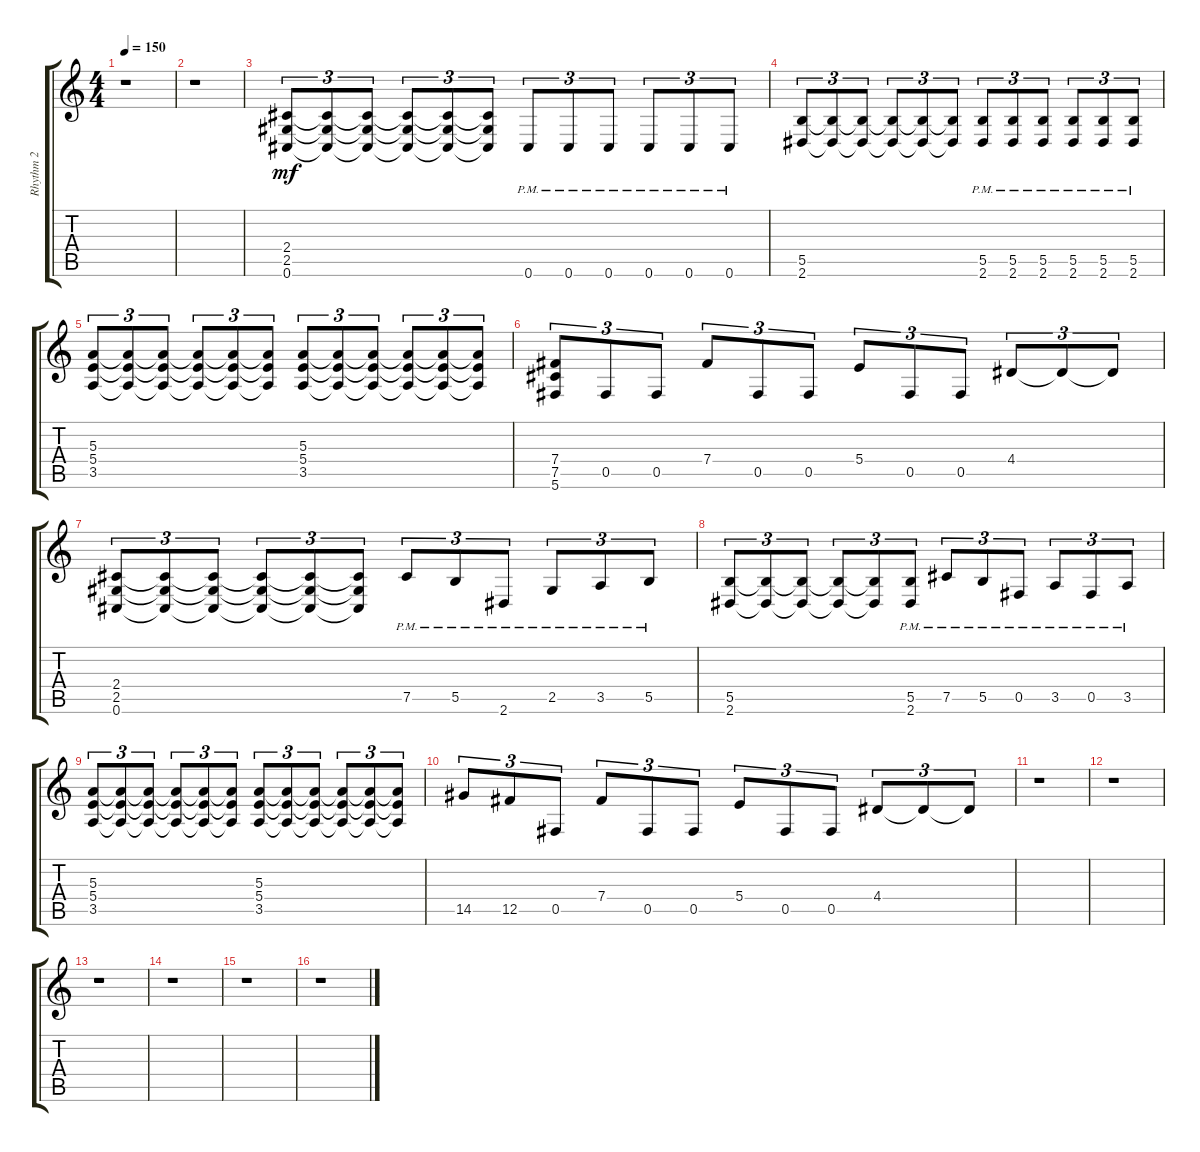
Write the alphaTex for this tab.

\track ("Rhythm 2" "Rhythm 2") {instrument distortionguitar}
\staff {score tabs}
\tuning (Db4 Ab3 E3 B2 Gb2 Db2) {hide}
\ts (4 4)
\tempo 150
\clef g2
\ks c
r.1{dy mf} |
r.1 |
(2.4 2.5 0.6).8{tu (3 2)} (2.4{t} 2.5{t} 0.6{t}).8{tu (3 2)} (2.4{t} 2.5{t} 0.6{t}).8{tu (3 2)} (2.4{t} 2.5{t} 0.6{t}).8{tu (3 2)} (2.4{t} 2.5{t} 0.6{t}).8{tu (3 2)} (2.4{t} 2.5{t} 0.6{t}).8{tu (3 2)} 0.6{pm}.8{tu (3 2)} 0.6{pm}.8{tu (3 2)} 0.6{pm}.8{tu (3 2)} 0.6{pm}.8{tu (3 2)} 0.6{pm}.8{tu (3 2)} 0.6{pm}.8{tu (3 2)} |
(5.5 2.6).8{tu (3 2)} (5.5{t} 2.6{t}).8{tu (3 2)} (5.5{t} 2.6{t}).8{tu (3 2)} (5.5{t} 2.6{t}).8{tu (3 2)} (5.5{t} 2.6{t}).8{tu (3 2)} (5.5{t} 2.6{t}).8{tu (3 2)} (5.5{pm} 2.6).8{tu (3 2)} (5.5{pm} 2.6).8{tu (3 2)} (5.5{pm} 2.6).8{tu (3 2)} (5.5{pm} 2.6).8{tu (3 2)} (5.5{pm} 2.6).8{tu (3 2)} (5.5{pm} 2.6).8{tu (3 2)} |
(5.3 5.4 3.5).8{tu (3 2)} (5.3{t} 5.4{t} 3.5{t}).8{tu (3 2)} (5.3{t} 5.4{t} 3.5{t}).8{tu (3 2)} (5.3{t} 5.4{t} 3.5{t}).8{tu (3 2)} (5.3{t} 5.4{t} 3.5{t}).8{tu (3 2)} (5.3{t} 5.4{t} 3.5{t}).8{tu (3 2)} (5.3 5.4 3.5).8{tu (3 2)} (5.3{t} 5.4{t} 3.5{t}).8{tu (3 2)} (5.3{t} 5.4{t} 3.5{t}).8{tu (3 2)} (5.3{t} 5.4{t} 3.5{t}).8{tu (3 2)} (5.3{t} 5.4{t} 3.5{t}).8{tu (3 2)} (5.3{t} 5.4{t} 3.5{t}).8{tu (3 2)} |
(7.4 7.5 5.6).8{tu (3 2)} 0.5.8{tu (3 2)} 0.5.8{tu (3 2)} 7.4.8{tu (3 2)} 0.5.8{tu (3 2)} 0.5.8{tu (3 2)} 5.4.8{tu (3 2)} 0.5.8{tu (3 2)} 0.5.8{tu (3 2)} 4.4.8{tu (3 2)} 4.4{t}.8{tu (3 2)} 4.4{t}.8{tu (3 2)} |
(2.4 2.5 0.6).8{tu (3 2)} (2.4{t} 2.5{t} 0.6{t}).8{tu (3 2)} (2.4{t} 2.5{t} 0.6{t}).8{tu (3 2)} (2.4{t} 2.5{t} 0.6{t}).8{tu (3 2)} (2.4{t} 2.5{t} 0.6{t}).8{tu (3 2)} (2.4{t} 2.5{t} 0.6{t}).8{tu (3 2)} 7.5{pm}.8{tu (3 2)} 5.5{pm}.8{tu (3 2)} 2.6{pm}.8{tu (3 2)} 2.5{pm}.8{tu (3 2)} 3.5{pm}.8{tu (3 2)} 5.5{pm}.8{tu (3 2)} |
(5.5 2.6).8{tu (3 2)} (5.5{t} 2.6{t}).8{tu (3 2)} (5.5{t} 2.6{t}).8{tu (3 2)} (5.5{t} 2.6{t}).8{tu (3 2)} (5.5{t} 2.6{t}).8{tu (3 2)} (5.5{pm} 2.6{pm}).8{tu (3 2)} 7.5{pm}.8{tu (3 2)} 5.5{pm}.8{tu (3 2)} 0.5{pm}.8{tu (3 2)} 3.5{pm}.8{tu (3 2)} 0.5{pm}.8{tu (3 2)} 3.5{pm}.8{tu (3 2)} |
(5.3 5.4 3.5).8{tu (3 2)} (5.3{t} 5.4{t} 3.5{t}).8{tu (3 2)} (5.3{t} 5.4{t} 3.5{t}).8{tu (3 2)} (5.3{t} 5.4{t} 3.5{t}).8{tu (3 2)} (5.3{t} 5.4{t} 3.5{t}).8{tu (3 2)} (5.3{t} 5.4{t} 3.5{t}).8{tu (3 2)} (5.3 5.4 3.5).8{tu (3 2)} (5.3{t} 5.4{t} 3.5{t}).8{tu (3 2)} (5.3{t} 5.4{t} 3.5{t}).8{tu (3 2)} (5.3{t} 5.4{t} 3.5{t}).8{tu (3 2)} (5.3{t} 5.4{t} 3.5{t}).8{tu (3 2)} (5.3{t} 5.4{t} 3.5{t}).8{tu (3 2)} |
14.5.8{tu (3 2)} 12.5.8{tu (3 2)} 0.5.8{tu (3 2)} 7.4.8{tu (3 2)} 0.5.8{tu (3 2)} 0.5.8{tu (3 2)} 5.4.8{tu (3 2)} 0.5.8{tu (3 2)} 0.5.8{tu (3 2)} 4.4.8{tu (3 2)} 4.4{t}.8{tu (3 2)} 4.4{t}.8{tu (3 2)} |
r.1 |
r.1 |
r.1 |
r.1 |
r.1 |
r.1
